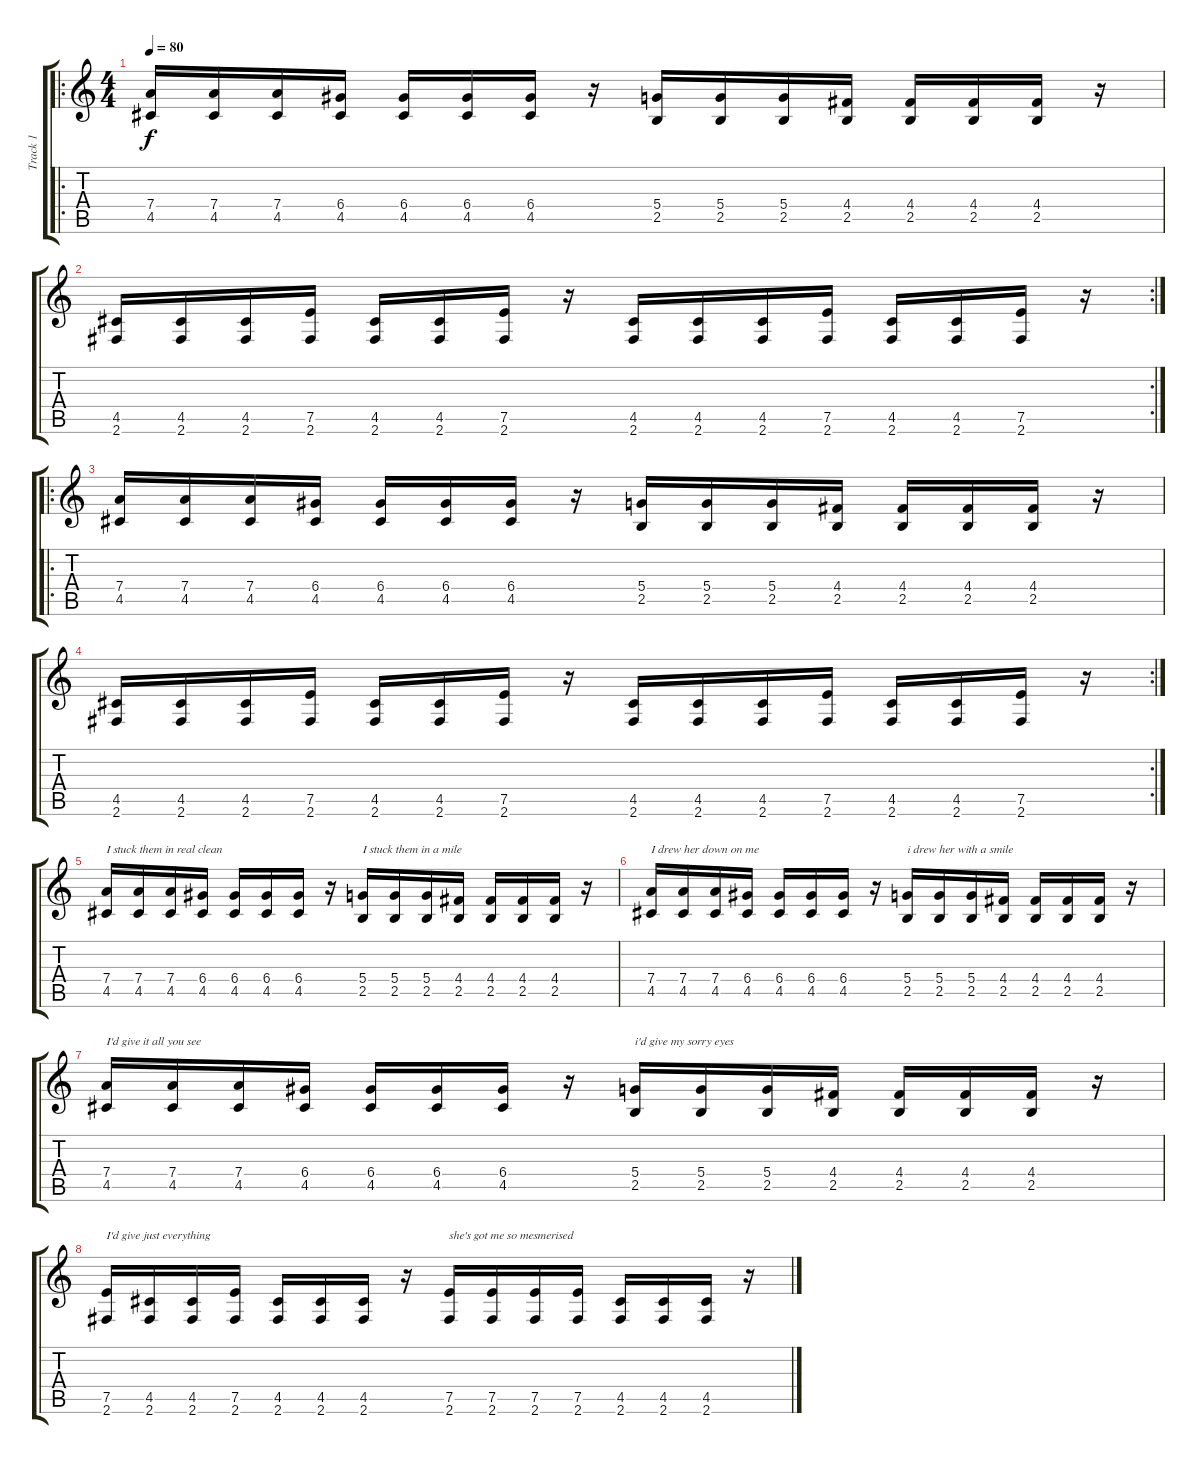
\track ("Track 1" "Track 1") {instrument electricguitarmuted}
\staff {score tabs}
\tuning (E4 B3 G3 D3 A2 E2) {hide}
\ro
\ts (4 4)
\tempo 80
\clef g2
\ks c
(7.4 4.5).16{dy f} (7.4 4.5).16 (7.4 4.5).16 (6.4 4.5).16 (6.4 4.5).16 (6.4 4.5).16 (6.4 4.5).16 r.16 (5.4 2.5).16 (5.4 2.5).16 (5.4 2.5).16 (4.4 2.5).16 (4.4 2.5).16 (4.4 2.5).16 (4.4 2.5).16 r.16 |
\rc 2
(4.5 2.6).16 (4.5 2.6).16 (4.5 2.6).16 (7.5 2.6).16 (4.5 2.6).16 (4.5 2.6).16 (7.5 2.6).16 r.16 (4.5 2.6).16 (4.5 2.6).16 (4.5 2.6).16 (7.5 2.6).16 (4.5 2.6).16 (4.5 2.6).16 (7.5 2.6).16 r.16 |
\ro
(7.4 4.5).16 (7.4 4.5).16 (7.4 4.5).16 (6.4 4.5).16 (6.4 4.5).16 (6.4 4.5).16 (6.4 4.5).16 r.16 (5.4 2.5).16 (5.4 2.5).16 (5.4 2.5).16 (4.4 2.5).16 (4.4 2.5).16 (4.4 2.5).16 (4.4 2.5).16 r.16 |
\rc 2
(4.5 2.6).16 (4.5 2.6).16 (4.5 2.6).16 (7.5 2.6).16 (4.5 2.6).16 (4.5 2.6).16 (7.5 2.6).16 r.16 (4.5 2.6).16 (4.5 2.6).16 (4.5 2.6).16 (7.5 2.6).16 (4.5 2.6).16 (4.5 2.6).16 (7.5 2.6).16 r.16 |
(7.4 4.5).16{txt "I stuck them in real clean"} (7.4 4.5).16 (7.4 4.5).16 (6.4 4.5).16 (6.4 4.5).16 (6.4 4.5).16 (6.4 4.5).16 r.16 (5.4 2.5).16{txt "I stuck them in a mile"} (5.4 2.5).16 (5.4 2.5).16 (4.4 2.5).16 (4.4 2.5).16 (4.4 2.5).16 (4.4 2.5).16 r.16 |
(7.4 4.5).16{txt "I drew her down on me"} (7.4 4.5).16 (7.4 4.5).16 (6.4 4.5).16 (6.4 4.5).16 (6.4 4.5).16 (6.4 4.5).16 r.16 (5.4 2.5).16{txt "i drew her with a smile"} (5.4 2.5).16 (5.4 2.5).16 (4.4 2.5).16 (4.4 2.5).16 (4.4 2.5).16 (4.4 2.5).16 r.16 |
(7.4 4.5).16{txt "I'd give it all you see"} (7.4 4.5).16 (7.4 4.5).16 (6.4 4.5).16 (6.4 4.5).16 (6.4 4.5).16 (6.4 4.5).16 r.16 (5.4 2.5).16{txt "i'd give my sorry eyes"} (5.4 2.5).16 (5.4 2.5).16 (4.4 2.5).16 (4.4 2.5).16 (4.4 2.5).16 (4.4 2.5).16 r.16 |
(7.5 2.6).16{txt "I'd give just everything"} (4.5 2.6).16 (4.5 2.6).16 (7.5 2.6).16 (4.5 2.6).16 (4.5 2.6).16 (4.5 2.6).16 r.16 (7.5 2.6).16{txt "she's got me so mesmerised"} (7.5 2.6).16 (7.5 2.6).16 (7.5 2.6).16 (4.5 2.6).16 (4.5 2.6).16 (4.5 2.6).16 r.16
